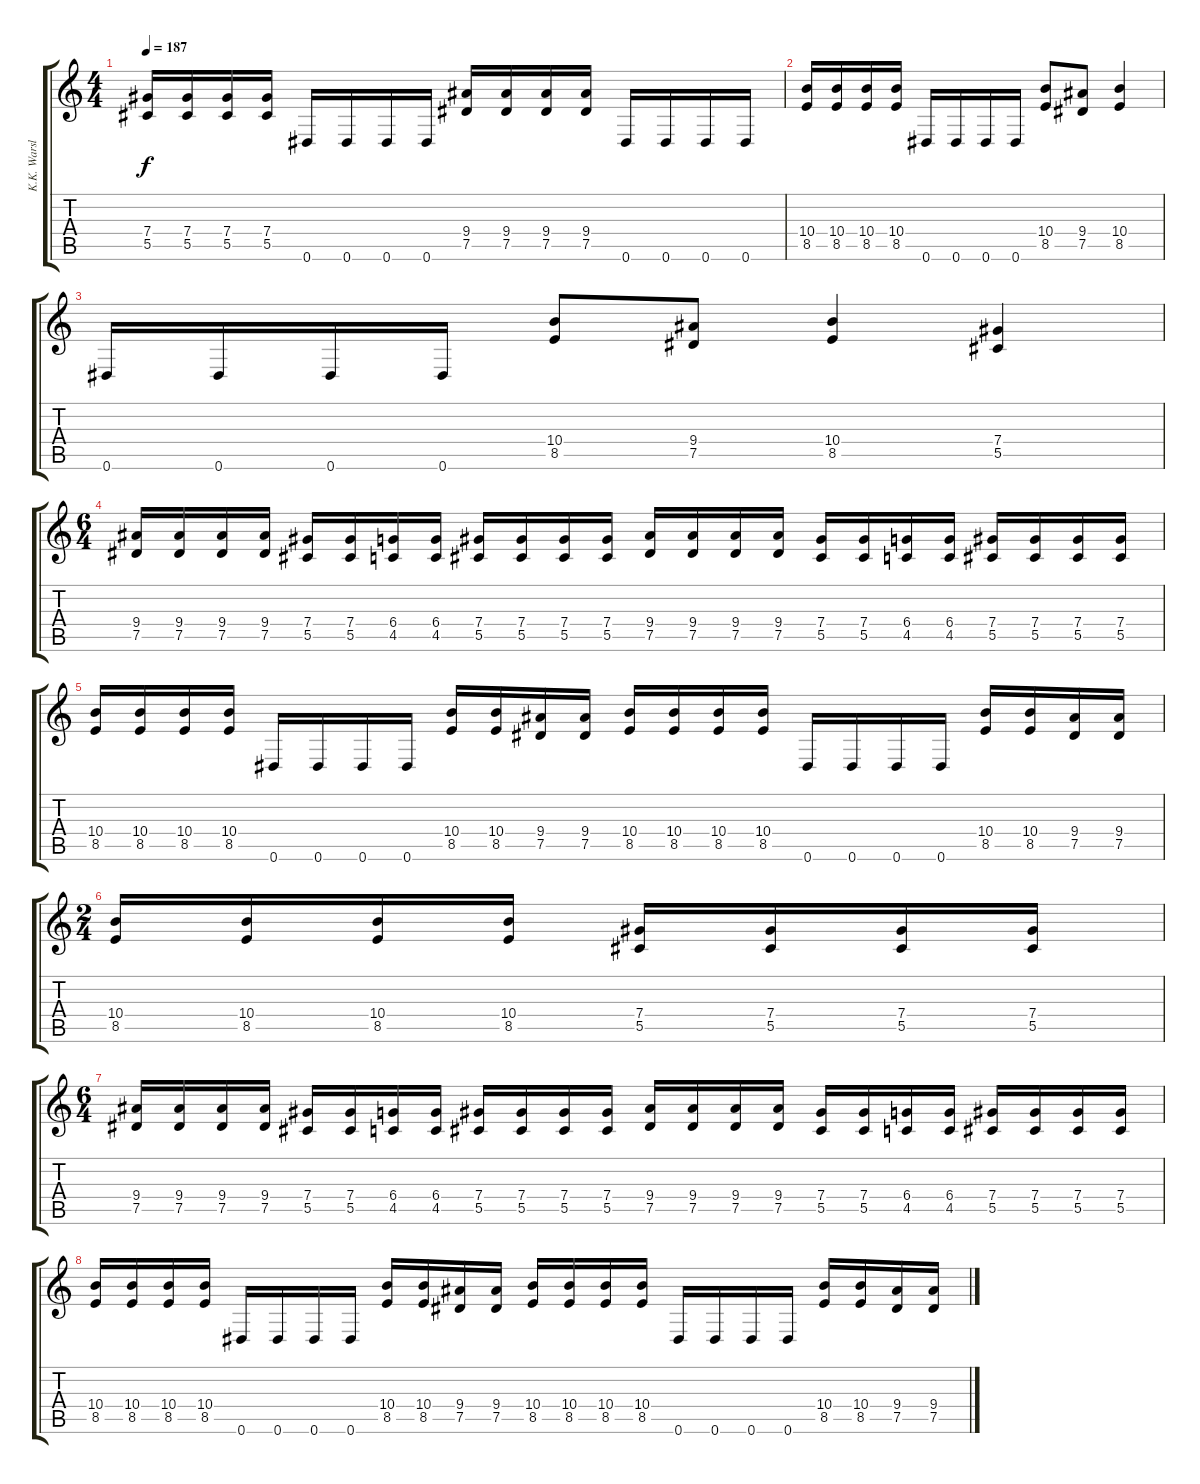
\track ("K.K. Warslut" "K.K. Warsl") {instrument distortionguitar}
\staff {score tabs}
\tuning (Eb4 Bb3 Gb3 Db3 Ab2 Eb2) {hide}
\ts (4 4)
\tempo 187
\clef g2
\ks c
(7.4 5.5).16{dy f} (7.4 5.5).16 (7.4 5.5).16 (7.4 5.5).16 0.6.16 0.6.16 0.6.16 0.6.16 (9.4 7.5).16 (9.4 7.5).16 (9.4 7.5).16 (9.4 7.5).16 0.6.16 0.6.16 0.6.16 0.6.16 |
(10.4 8.5).16 (10.4 8.5).16 (10.4 8.5).16 (10.4 8.5).16 0.6.16 0.6.16 0.6.16 0.6.16 (10.4 8.5).8 (9.4 7.5).8 (10.4 8.5).4 |
0.6.16 0.6.16 0.6.16 0.6.16 (10.4 8.5).8 (9.4 7.5).8 (10.4 8.5).4 (7.4 5.5).4 |
\ts (6 4)
(9.4 7.5).16 (9.4 7.5).16 (9.4 7.5).16 (9.4 7.5).16 (7.4 5.5).16 (7.4 5.5).16 (6.4 4.5).16 (6.4 4.5).16 (7.4 5.5).16 (7.4 5.5).16 (7.4 5.5).16 (7.4 5.5).16 (9.4 7.5).16 (9.4 7.5).16 (9.4 7.5).16 (9.4 7.5).16 (7.4 5.5).16 (7.4 5.5).16 (6.4 4.5).16 (6.4 4.5).16 (7.4 5.5).16 (7.4 5.5).16 (7.4 5.5).16 (7.4 5.5).16 |
(10.4 8.5).16 (10.4 8.5).16 (10.4 8.5).16 (10.4 8.5).16 0.6.16 0.6.16 0.6.16 0.6.16 (10.4 8.5).16 (10.4 8.5).16 (9.4 7.5).16 (9.4 7.5).16 (10.4 8.5).16 (10.4 8.5).16 (10.4 8.5).16 (10.4 8.5).16 0.6.16 0.6.16 0.6.16 0.6.16 (10.4 8.5).16 (10.4 8.5).16 (9.4 7.5).16 (9.4 7.5).16 |
\ts (2 4)
(10.4 8.5).16 (10.4 8.5).16 (10.4 8.5).16 (10.4 8.5).16 (7.4 5.5).16 (7.4 5.5).16 (7.4 5.5).16 (7.4 5.5).16 |
\ts (6 4)
(9.4 7.5).16 (9.4 7.5).16 (9.4 7.5).16 (9.4 7.5).16 (7.4 5.5).16 (7.4 5.5).16 (6.4 4.5).16 (6.4 4.5).16 (7.4 5.5).16 (7.4 5.5).16 (7.4 5.5).16 (7.4 5.5).16 (9.4 7.5).16 (9.4 7.5).16 (9.4 7.5).16 (9.4 7.5).16 (7.4 5.5).16 (7.4 5.5).16 (6.4 4.5).16 (6.4 4.5).16 (7.4 5.5).16 (7.4 5.5).16 (7.4 5.5).16 (7.4 5.5).16 |
(10.4 8.5).16 (10.4 8.5).16 (10.4 8.5).16 (10.4 8.5).16 0.6.16 0.6.16 0.6.16 0.6.16 (10.4 8.5).16 (10.4 8.5).16 (9.4 7.5).16 (9.4 7.5).16 (10.4 8.5).16 (10.4 8.5).16 (10.4 8.5).16 (10.4 8.5).16 0.6.16 0.6.16 0.6.16 0.6.16 (10.4 8.5).16 (10.4 8.5).16 (9.4 7.5).16 (9.4 7.5).16
